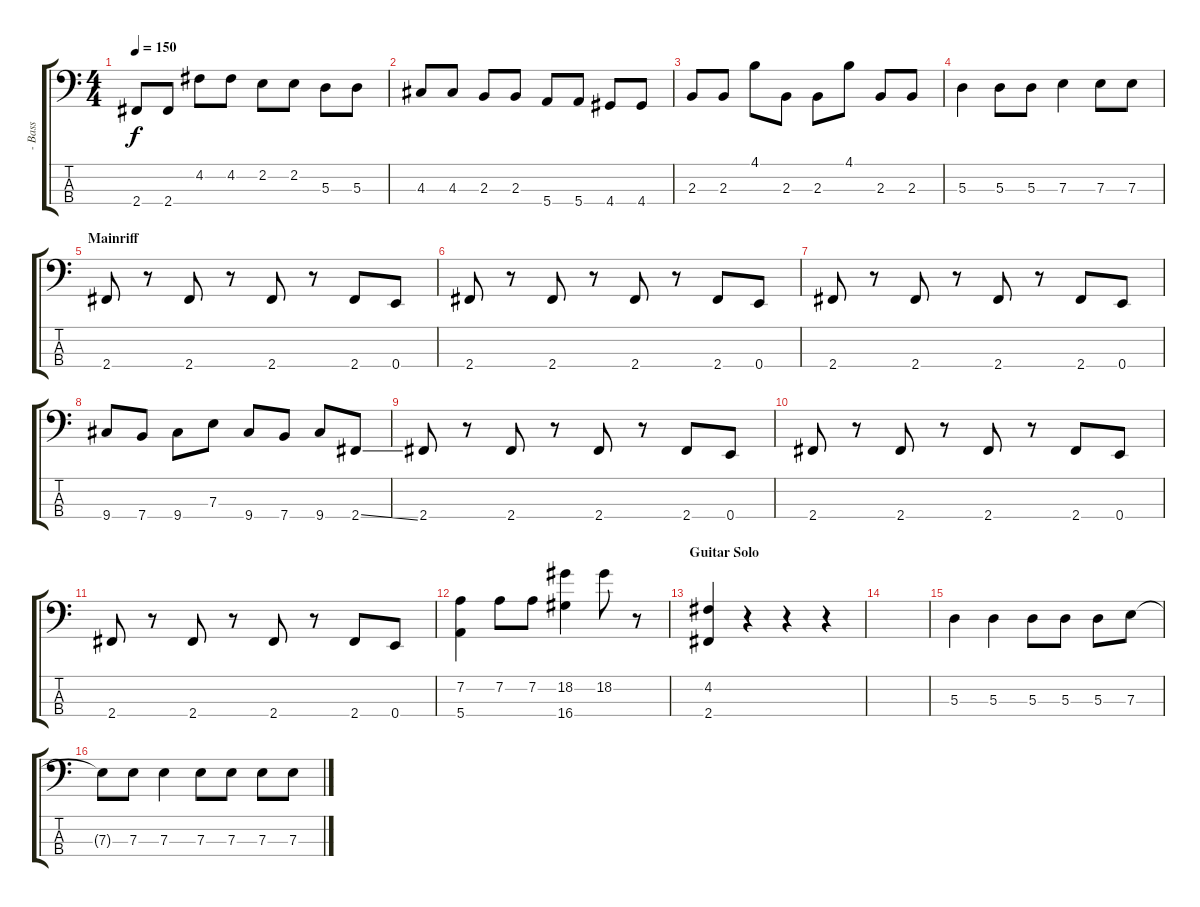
\track (" - Bass" " - Bass") {instrument electricbasspick}
\staff {score tabs}
\tuning (G2 D2 A1 E1) {hide}
\ts (4 4)
\tempo 150
\clef f4
\ks c
2.4.8{dy f} 2.4.8 4.2.8 4.2.8 2.2.8 2.2.8 5.3.8 5.3.8 |
4.3.8 4.3.8 2.3.8 2.3.8 5.4.8 5.4.8 4.4.8 4.4.8 |
2.3.8 2.3.8 4.1.8 2.3.8 2.3.8 4.1.8 2.3.8 2.3.8 |
5.3.4 5.3.8 5.3.8 7.3.4 7.3.8 7.3.8 |
\section ("" "Mainriff")
2.4.8 r.8 2.4.8 r.8 2.4.8 r.8 2.4.8 0.4.8 |
2.4.8 r.8 2.4.8 r.8 2.4.8 r.8 2.4.8 0.4.8 |
2.4.8 r.8 2.4.8 r.8 2.4.8 r.8 2.4.8 0.4.8 |
9.4.8 7.4.8 9.4.8 7.3.8 9.4.8 7.4.8 9.4.8 2.4{ss}.8 |
2.4.8 r.8 2.4.8 r.8 2.4.8 r.8 2.4.8 0.4.8 |
2.4.8 r.8 2.4.8 r.8 2.4.8 r.8 2.4.8 0.4.8 |
2.4.8 r.8 2.4.8 r.8 2.4.8 r.8 2.4.8 0.4.8 |
(7.2 5.4).4 7.2.8 7.2.8 (18.2 16.4).4 18.2.8 r.8 |
\section ("" "Guitar Solo")
(4.2 2.4).4 r.4 r.4 r.4 |
|
5.3.4 5.3.4 5.3.8 5.3.8 5.3.8 7.3.8 |
7.3{t}.8 7.3.8 7.3.4 7.3.8 7.3.8 7.3.8 7.3.8
